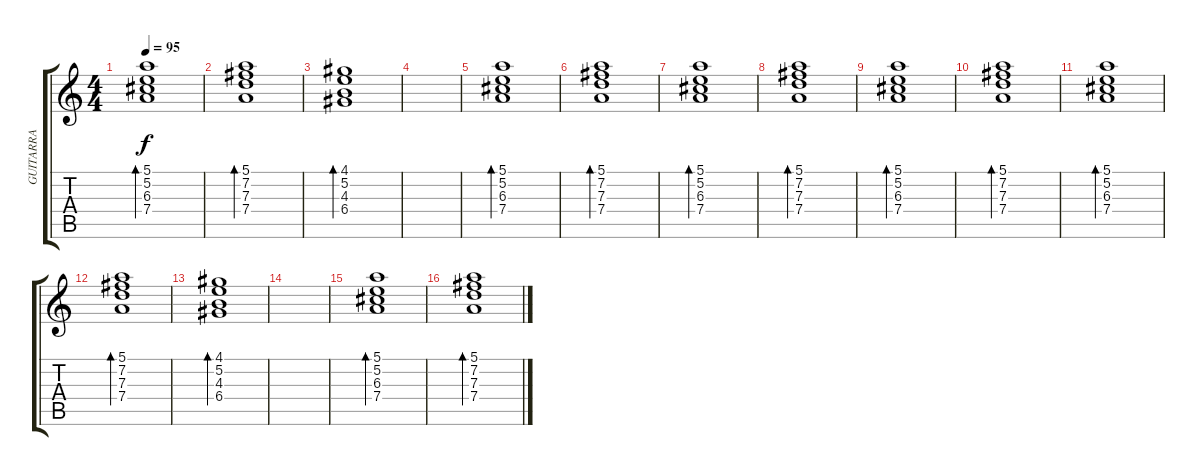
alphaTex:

\track ("GUITARRA" "GUITARRA") {instrument electricguitarjazz}
\staff {score tabs}
\tuning (E4 B3 G3 D3 A2 E2) {hide}
\ts (4 4)
\tempo 95
\clef g2
\ks c
(5.1 5.2 6.3 7.4).1{bd 120 dy f} |
(5.1 7.2 7.3 7.4).1{bd 120} |
(4.1 5.2 4.3 6.4).1{bd 120} |
|
(5.1 5.2 6.3 7.4).1{bd 120} |
(5.1 7.2 7.3 7.4).1{bd 120} |
(5.1 5.2 6.3 7.4).1{bd 120} |
(5.1 7.2 7.3 7.4).1{bd 120} |
(5.1 5.2 6.3 7.4).1{bd 120} |
(5.1 7.2 7.3 7.4).1{bd 120} |
(5.1 5.2 6.3 7.4).1{bd 120} |
(5.1 7.2 7.3 7.4).1{bd 120} |
(4.1 5.2 4.3 6.4).1{bd 120} |
|
(5.1 5.2 6.3 7.4).1{bd 120} |
(5.1 7.2 7.3 7.4).1{bd 120}
